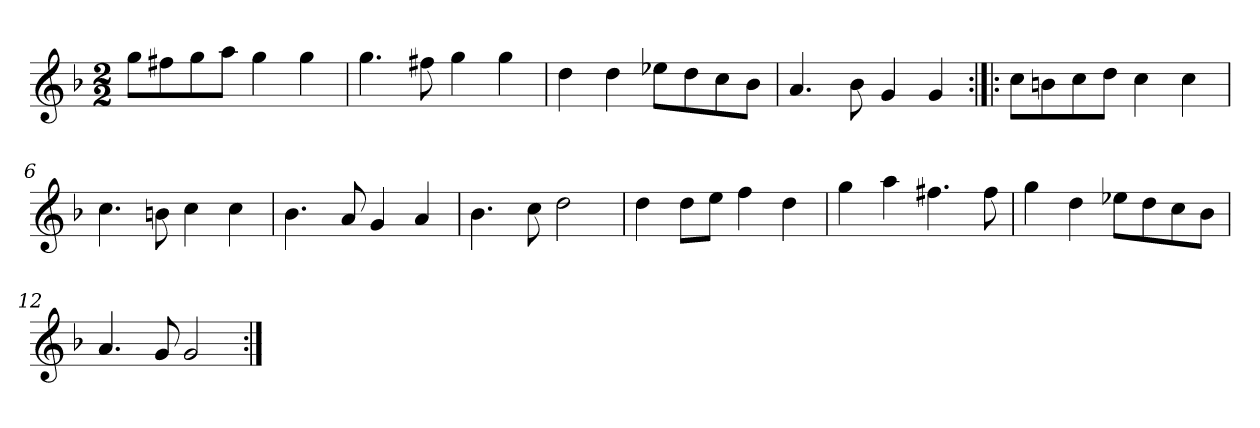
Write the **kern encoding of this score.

**kern
*part1
*staff1
*clefG2
*k[b-]
*G:dor
*M2/2
*MM120
=1
8gg\L
8ff#X\
8gg\
8aa\J
4gg
4gg
=2
4.gg
8ff#X
4gg
4gg
=3
4dd
4dd
8ee-X\L
8dd\
8cc\
8b-\J
=4
4.a
8b-
4g
4g
=5:|!|:
8cc\L
8bn\
8cc\
8dd\J
4cc
4cc
=6
4.cc
8bn
4cc
4cc
=7
4.b-
8a
4g
4a
=8
4.b-
8cc
2dd
=9
4dd
8dd\L
8ee\J
4ff
4dd
=10
4gg
4aa
4.ff#X
8ff#
=11
4gg
4dd
8ee-X\L
8dd\
8cc\
8b-\J
=12
4.a
8g
2g
=:|!
*-
